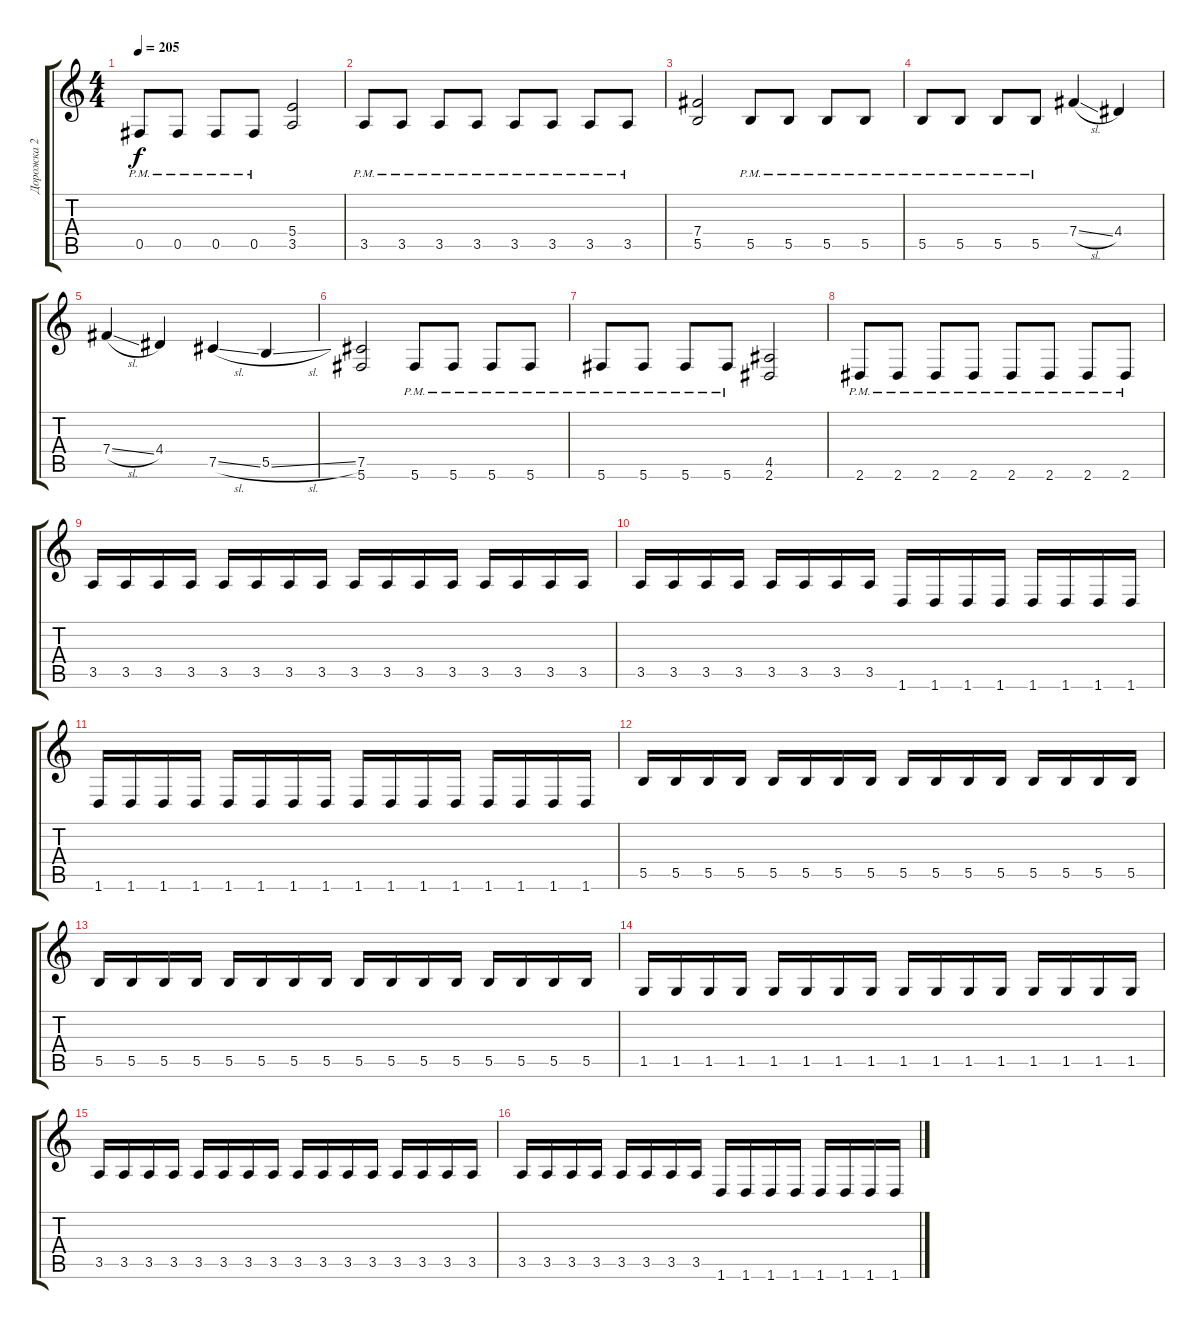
\track ("Дорожка 2" "Дорожка 2") {instrument distortionguitar}
\staff {score tabs}
\tuning (Db4 Ab3 E3 B2 Gb2 Db2) {hide}
\ts (4 4)
\tempo 205
\clef g2
\ks c
0.5{pm}.8{dy f} 0.5{pm}.8 0.5{pm}.8 0.5{pm}.8 (5.4 3.5).2 |
3.5{pm}.8 3.5{pm}.8 3.5{pm}.8 3.5{pm}.8 3.5{pm}.8 3.5{pm}.8 3.5{pm}.8 3.5{pm}.8 |
(7.4 5.5).2 5.5{pm}.8 5.5{pm}.8 5.5{pm}.8 5.5{pm}.8 |
5.5{pm}.8 5.5{pm}.8 5.5{pm}.8 5.5{pm}.8 7.4{sl}.4 4.4.4 |
7.4{sl}.4 4.4.4 7.5{sl}.4 5.5{sl}.4 |
(7.5 5.6).2 5.6{pm}.8 5.6{pm}.8 5.6{pm}.8 5.6{pm}.8 |
5.6{pm}.8 5.6{pm}.8 5.6{pm}.8 5.6{pm}.8 (4.5 2.6).2 |
2.6{pm}.8 2.6{pm}.8 2.6{pm}.8 2.6{pm}.8 2.6{pm}.8 2.6{pm}.8 2.6{pm}.8 2.6{pm}.8 |
3.5.16 3.5.16 3.5.16 3.5.16 3.5.16 3.5.16 3.5.16 3.5.16 3.5.16 3.5.16 3.5.16 3.5.16 3.5.16 3.5.16 3.5.16 3.5.16 |
3.5.16 3.5.16 3.5.16 3.5.16 3.5.16 3.5.16 3.5.16 3.5.16 1.6.16 1.6.16 1.6.16 1.6.16 1.6.16 1.6.16 1.6.16 1.6.16 |
1.6.16 1.6.16 1.6.16 1.6.16 1.6.16 1.6.16 1.6.16 1.6.16 1.6.16 1.6.16 1.6.16 1.6.16 1.6.16 1.6.16 1.6.16 1.6.16 |
5.5.16 5.5.16 5.5.16 5.5.16 5.5.16 5.5.16 5.5.16 5.5.16 5.5.16 5.5.16 5.5.16 5.5.16 5.5.16 5.5.16 5.5.16 5.5.16 |
5.5.16 5.5.16 5.5.16 5.5.16 5.5.16 5.5.16 5.5.16 5.5.16 5.5.16 5.5.16 5.5.16 5.5.16 5.5.16 5.5.16 5.5.16 5.5.16 |
1.5.16 1.5.16 1.5.16 1.5.16 1.5.16 1.5.16 1.5.16 1.5.16 1.5.16 1.5.16 1.5.16 1.5.16 1.5.16 1.5.16 1.5.16 1.5.16 |
3.5.16 3.5.16 3.5.16 3.5.16 3.5.16 3.5.16 3.5.16 3.5.16 3.5.16 3.5.16 3.5.16 3.5.16 3.5.16 3.5.16 3.5.16 3.5.16 |
3.5.16 3.5.16 3.5.16 3.5.16 3.5.16 3.5.16 3.5.16 3.5.16 1.6.16 1.6.16 1.6.16 1.6.16 1.6.16 1.6.16 1.6.16 1.6.16
